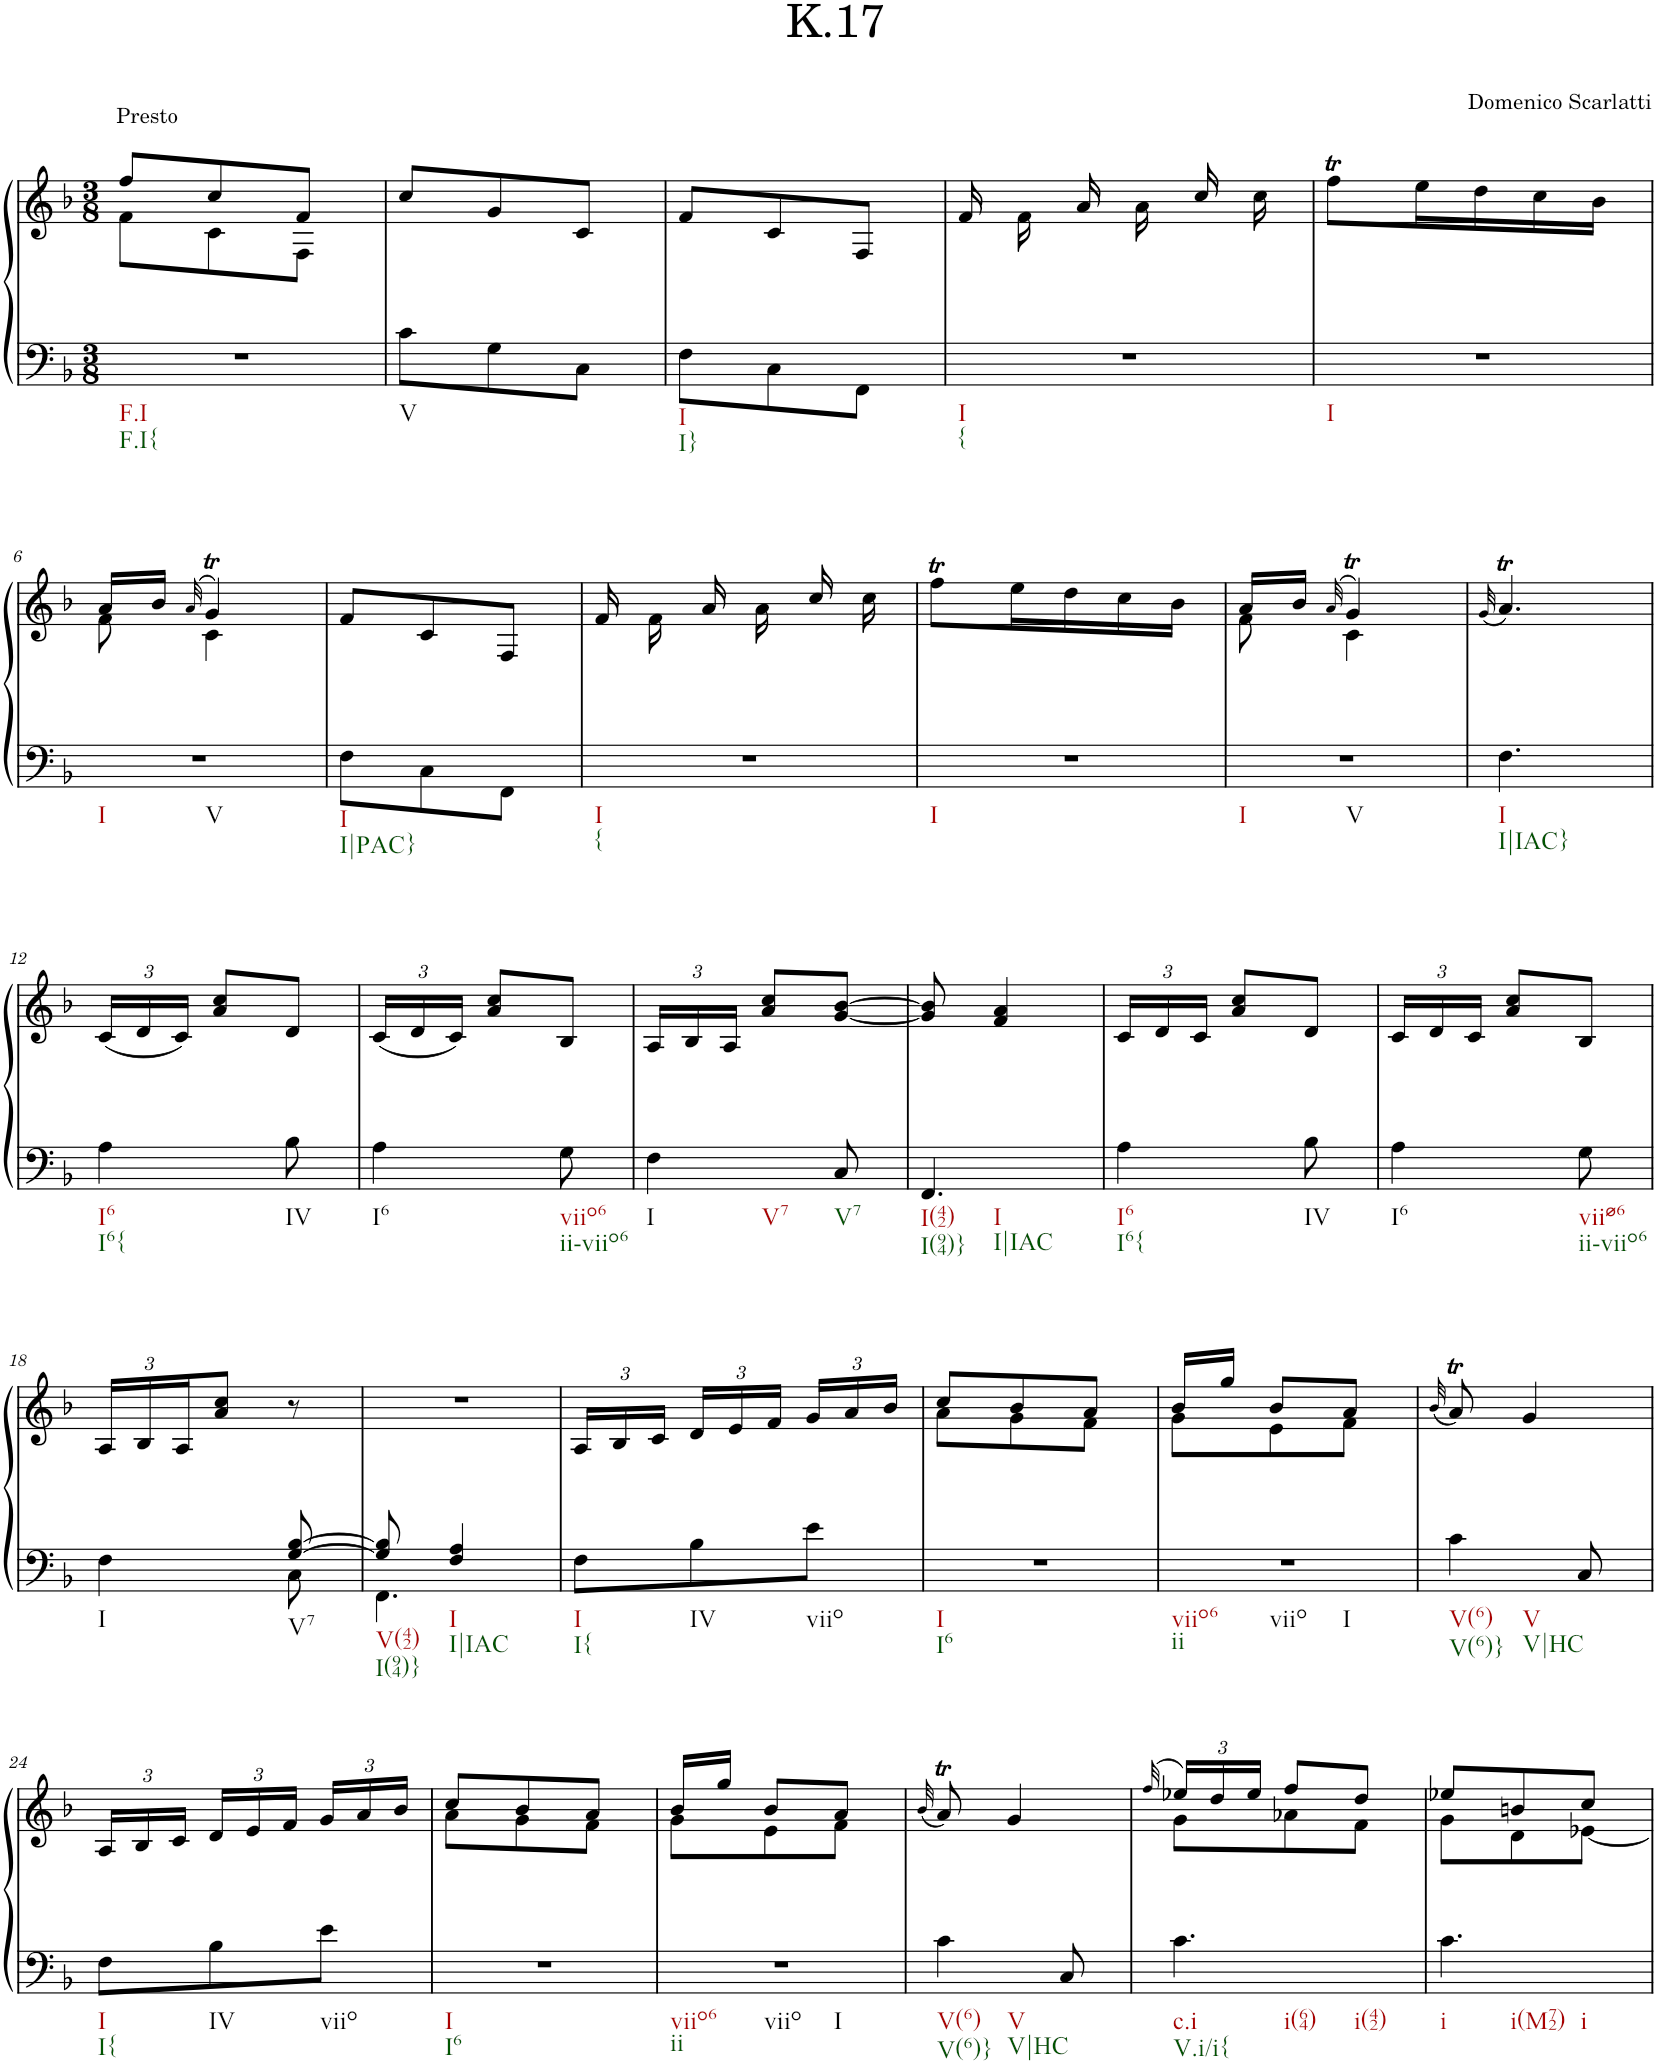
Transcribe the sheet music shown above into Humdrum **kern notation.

**kern	**kern
*part1	*part1
*staff2	*staff1
*I"Piano	*
*I'Pno.	*
*clefF4	*clefG2
*k[b-]	*k[b-]
*M3/8	*M3/8
=1	=1
*	*^
!	!LO:TX:a:t=Presto	!
!LO:TX:b:t=F.I	!	!
!LO:TX:b:t=F.I{	!	!
4.r	8ff/L	8f\L
.	8cc/	8c\
.	8f/J	8F\J
=2	=2	=2
!LO:TX:b:t=V	!	!
*	*v	*v
8c\L	8cc/L
8G\	8g/
8C\J	8c/J
=3	=3
!LO:TX:b:t=I	!
!LO:TX:b:t=I}	!
8F\L	8f/L
8C\	8c/
8FF\J	8F/J
=4	=4
!LO:TX:b:t=I	!
!LO:TX:b:t={	!
4.r	16f/
.	16f\
.	16a/
.	16a\
.	16cc/
.	16cc\
=5	=5
!LO:TX:b:t=I	!
4.r	8ffT\L
.	16ee\L
.	16dd\
.	16cc\
.	16b-\JJ
!!LO:LB:g=z
=6	=6
*	*^
!LO:TX:b:t=I	!	!
!LO:TX:b:t=V	!	!
4.r	16a/LL	8f\
.	16b-/JJ	.
.	(32qa/	.
.	4gT/)	4c\
=7	=7	=7
!LO:TX:b:t=I	!	!
!LO:TX:b:t=I|PAC}	!	!
*	*v	*v
8F\L	8f/L
8C\	8c/
8FF\J	8F/J
=8	=8
!LO:TX:b:t=I	!
!LO:TX:b:t={	!
4.r	16f/
.	16f\
.	16a/
.	16a\
.	16cc/
.	16cc\
=9	=9
!LO:TX:b:t=I	!
4.r	8ffT\L
.	16ee\L
.	16dd\
.	16cc\
.	16b-\JJ
=10	=10
*	*^
!LO:TX:b:t=I	!	!
!LO:TX:b:t=V	!	!
4.r	16a/LL	8f\
.	16b-/JJ	.
.	(32qa/	.
.	4gT/)	4c\
*	*v	*v
=11	=11
.	(32qg/
!LO:TX:b:t=I	!
!LO:TX:b:t=I|IAC}	!
4.F\	4.at/)
!!LO:LB:g=z
=12	=12
*	*Xbrackettup
!LO:TX:b:t=I6	!
!LO:TX:b:t=I6{	!
4A\	(24c/LL
.	24d/
.	24c/JJ)
.	8a/ 8cc/L
!LO:TX:b:t=IV	!
8B-\	8d/J
=13	=13
!LO:TX:b:t=I6	!
4A\	(24c/LL
.	24d/
.	24c/JJ)
.	8a/ 8cc/L
!LO:TX:b:t=viio6	!
!LO:TX:b:t=ii-viio6	!
8G\	8B-/J
=14	=14
!LO:TX:b:t=I	!
!LO:TX:b:t=V7	!
4F\	24A/LL
.	24B-/
.	24A/JJ
.	8a/ 8cc/L
!LO:TX:b:t=V7	!
8C/	[8g/ [8b-/J
=15	=15
!LO:TX:b:t=I(42)	!
!LO:TX:b:t=I(94)}	!
!LO:TX:b:t=I	!
!LO:TX:b:t=I|IAC	!
4.FF/	8g/] 8b-/]
.	4f/ 4a/
=16	=16
!LO:TX:b:t=I6	!
!LO:TX:b:t=I6{	!
4A\	24c/LL
.	24d/
.	24c/JJ
.	8a/ 8cc/L
!LO:TX:b:t=IV	!
8B-\	8d/J
=17	=17
!LO:TX:b:t=I6	!
4A\	24c/LL
.	24d/
.	24c/JJ
.	8a/ 8cc/L
!LO:TX:b:t=vii06	!
!LO:TX:b:t=ii-viio6	!
8G\	8B-/J
!!LO:LB:g=z
=18	=18
*^	*
!LO:TX:b:t=I	!	!
4F\	4ryy	24A/LL
.	.	24B-/
.	.	24A/J
.	.	8a/ 8cc/J
!LO:TX:b:t=V7	!	!
[8G/ [8B-/	8C\	8r
=19	=19	=19
!LO:TX:b:t=V(42)	!	!
!LO:TX:b:t=I(94)}	!	!
8G/] 8B-/]	4.FF\	4.r
!LO:TX:b:t=I	!	!
!LO:TX:b:t=I|IAC	!	!
4F/ 4A/	.	.
*v	*v	*
=20	=20
!LO:TX:b:t=I	!
!LO:TX:b:t=I{	!
8F\L	24A/LL
.	24B-/
.	24c/JJ
!LO:TX:b:t=IV	!
8B-\	24d/LL
.	24e/
.	24f/JJ
!LO:TX:b:t=viio	!
8e\J	24g/LL
.	24a/
.	24b-/JJ
=21	=21
*	*^
!LO:TX:b:t=I	!	!
!LO:TX:b:t=I6	!	!
4.r	8cc/L	8a\L
.	8b-/	8g\
.	8a/J	8f\J
=22	=22	=22
!LO:TX:b:t=viio6	!	!
!LO:TX:b:t=ii	!	!
!LO:TX:b:t=viio	!	!
!LO:TX:b:t=I	!	!
4.r	16b-/LL	8g\L
.	16gg/JJ	.
.	8b-/L	8e\
.	8a/J	8f\J
*	*v	*v
=23	=23
.	(32qb-/
!LO:TX:b:t=V(6)	!
!LO:TX:b:t=V(6)}	!
!LO:TX:b:t=V	!
!LO:TX:b:t=V|HC	!
4c\	8at/)
.	4g/
8C/	.
!!LO:LB:g=z
=24	=24
!LO:TX:b:t=I	!
!LO:TX:b:t=I{	!
8F\L	24A/LL
.	24B-/
.	24c/JJ
!LO:TX:b:t=IV	!
8B-\	24d/LL
.	24e/
.	24f/JJ
!LO:TX:b:t=viio	!
8e\J	24g/LL
.	24a/
.	24b-/JJ
=25	=25
*	*^
!LO:TX:b:t=I	!	!
!LO:TX:b:t=I6	!	!
4.r	8cc/L	8a\L
.	8b-/	8g\
.	8a/J	8f\J
=26	=26	=26
!LO:TX:b:t=viio6	!	!
!LO:TX:b:t=ii	!	!
!LO:TX:b:t=viio	!	!
!LO:TX:b:t=I	!	!
4.r	16b-/LL	8g\L
.	16gg/JJ	.
.	8b-/L	8e\
.	8a/J	8f\J
*	*v	*v
=27	=27
.	(32qb-/
!LO:TX:b:t=V(6)	!
!LO:TX:b:t=V(6)}	!
!LO:TX:b:t=V	!
!LO:TX:b:t=V|HC	!
4c\	8at/)
.	4g/
8C/	.
=28	=28
.	(32qff/
*	*^
!LO:TX:b:t=c.i	!	!
!LO:TX:b:t=V.i/i{	!	!
!LO:TX:b:t=i(64)	!	!
!LO:TX:b:t=i(42)	!	!
4.c\	24ee-X/LL)	8g\L
.	24dd/	.
.	24ee-/JJ	.
.	8ff/L	8a-X\
.	8dd/J	8f\J
=29	=29	=29
!LO:TX:b:t=i	!	!
!LO:TX:b:t=i(M72)	!	!
!LO:TX:b:t=i	!	!
4.c\	8ee-X/L	8g\L
.	8bn/	8d\
.	8cc/J	[8e-X\J
*	*v	*v
=	=
*-	*-
